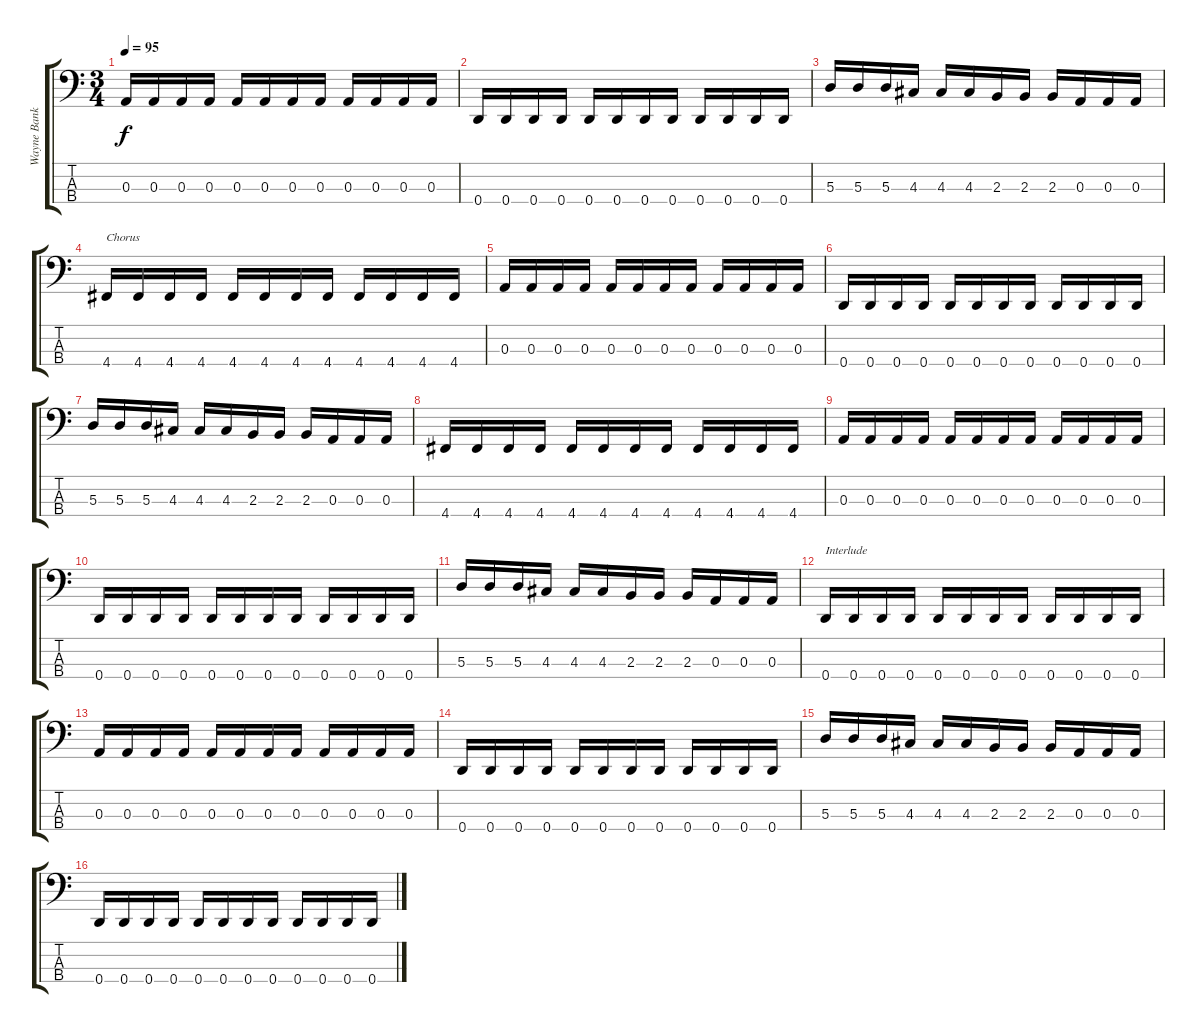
\track ("Wayne Banks" "Wayne Bank") {instrument electricbasspick}
\staff {score tabs}
\tuning (G2 D2 A1 D1) {hide}
\ts (3 4)
\tempo 95
\clef f4
\ks c
0.3.16{dy f} 0.3.16 0.3.16 0.3.16 0.3.16 0.3.16 0.3.16 0.3.16 0.3.16 0.3.16 0.3.16 0.3.16 |
0.4.16 0.4.16 0.4.16 0.4.16 0.4.16 0.4.16 0.4.16 0.4.16 0.4.16 0.4.16 0.4.16 0.4.16 |
5.3.16 5.3.16 5.3.16 4.3.16 4.3.16 4.3.16 2.3.16 2.3.16 2.3.16 0.3.16 0.3.16 0.3.16 |
4.4.16{txt "Chorus"} 4.4.16 4.4.16 4.4.16 4.4.16 4.4.16 4.4.16 4.4.16 4.4.16 4.4.16 4.4.16 4.4.16 |
0.3.16 0.3.16 0.3.16 0.3.16 0.3.16 0.3.16 0.3.16 0.3.16 0.3.16 0.3.16 0.3.16 0.3.16 |
0.4.16 0.4.16 0.4.16 0.4.16 0.4.16 0.4.16 0.4.16 0.4.16 0.4.16 0.4.16 0.4.16 0.4.16 |
5.3.16 5.3.16 5.3.16 4.3.16 4.3.16 4.3.16 2.3.16 2.3.16 2.3.16 0.3.16 0.3.16 0.3.16 |
4.4.16 4.4.16 4.4.16 4.4.16 4.4.16 4.4.16 4.4.16 4.4.16 4.4.16 4.4.16 4.4.16 4.4.16 |
0.3.16 0.3.16 0.3.16 0.3.16 0.3.16 0.3.16 0.3.16 0.3.16 0.3.16 0.3.16 0.3.16 0.3.16 |
0.4.16 0.4.16 0.4.16 0.4.16 0.4.16 0.4.16 0.4.16 0.4.16 0.4.16 0.4.16 0.4.16 0.4.16 |
5.3.16 5.3.16 5.3.16 4.3.16 4.3.16 4.3.16 2.3.16 2.3.16 2.3.16 0.3.16 0.3.16 0.3.16 |
0.4.16{txt "Interlude"} 0.4.16 0.4.16 0.4.16 0.4.16 0.4.16 0.4.16 0.4.16 0.4.16 0.4.16 0.4.16 0.4.16 |
0.3.16 0.3.16 0.3.16 0.3.16 0.3.16 0.3.16 0.3.16 0.3.16 0.3.16 0.3.16 0.3.16 0.3.16 |
0.4.16 0.4.16 0.4.16 0.4.16 0.4.16 0.4.16 0.4.16 0.4.16 0.4.16 0.4.16 0.4.16 0.4.16 |
5.3.16 5.3.16 5.3.16 4.3.16 4.3.16 4.3.16 2.3.16 2.3.16 2.3.16 0.3.16 0.3.16 0.3.16 |
0.4.16 0.4.16 0.4.16 0.4.16 0.4.16 0.4.16 0.4.16 0.4.16 0.4.16 0.4.16 0.4.16 0.4.16
